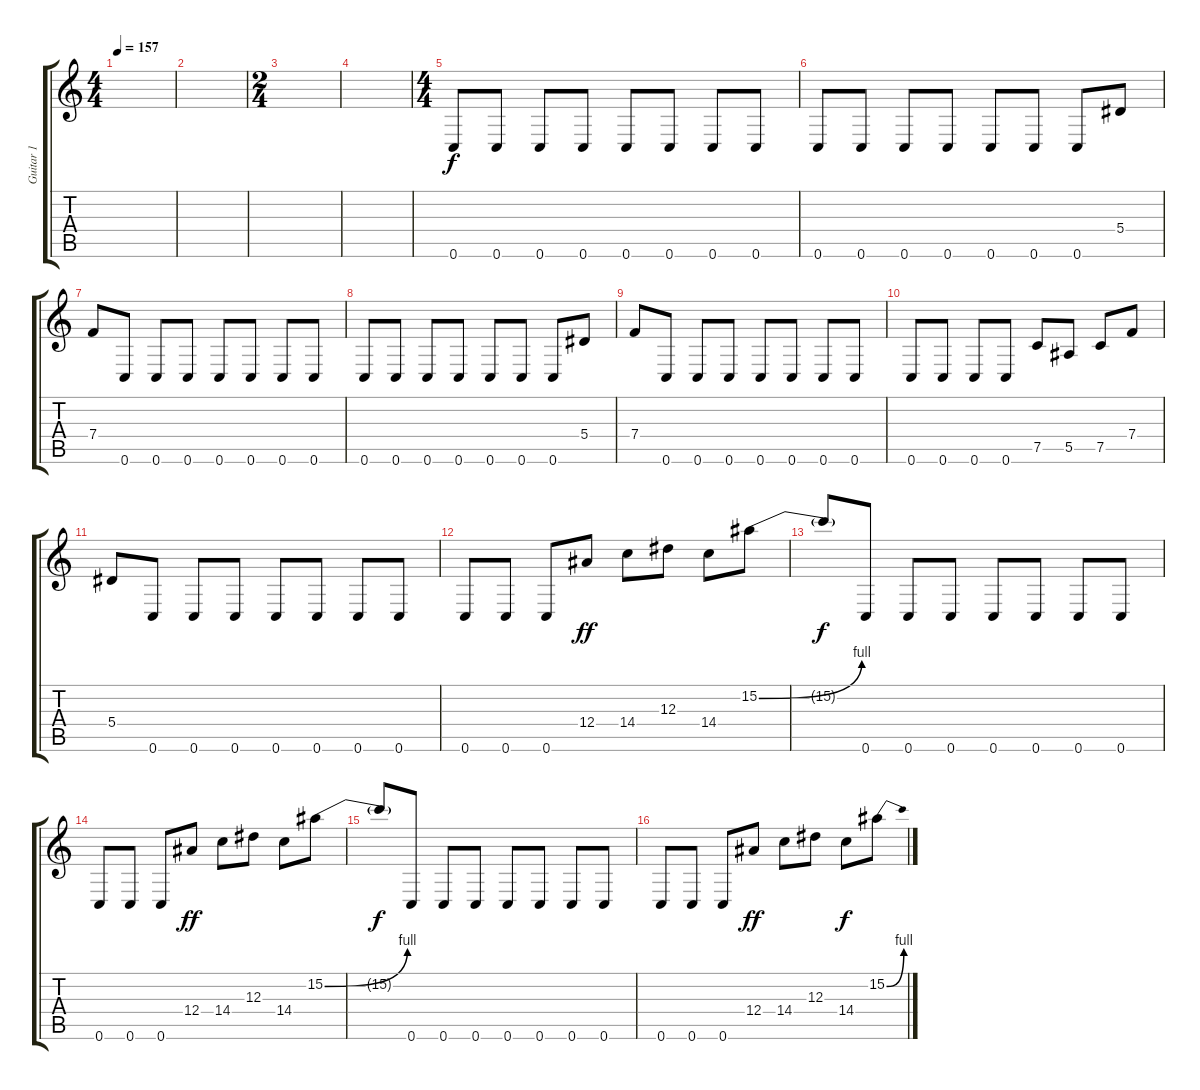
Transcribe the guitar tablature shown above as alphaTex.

\track ("Guitar 1" "Guitar 1") {instrument overdrivenguitar}
\staff {score tabs}
\tuning (C4 G3 Eb3 Bb2 F2 C2) {hide}
\ts (4 4)
\tempo 157
\clef g2
\ks c
|
|
\ts (2 4)
|
|
\ts (4 4)
0.6.8{dy f} 0.6.8 0.6.8 0.6.8 0.6.8 0.6.8 0.6.8 0.6.8 |
0.6.8 0.6.8 0.6.8 0.6.8 0.6.8 0.6.8 0.6.8 5.4.8 |
7.4.8 0.6.8 0.6.8 0.6.8 0.6.8 0.6.8 0.6.8 0.6.8 |
0.6.8 0.6.8 0.6.8 0.6.8 0.6.8 0.6.8 0.6.8 5.4.8 |
7.4.8 0.6.8 0.6.8 0.6.8 0.6.8 0.6.8 0.6.8 0.6.8 |
0.6.8 0.6.8 0.6.8 0.6.8 7.5.8 5.5.8 7.5.8 7.4.8 |
5.4.8 0.6.8 0.6.8 0.6.8 0.6.8 0.6.8 0.6.8 0.6.8 |
0.6.8 0.6.8 0.6.8 12.4.8{dy ff} 14.4.8 12.3.8 14.4.8 15.2{be (bend 0 0 60 4)}.8 |
15.2{t}.8{dy f} 0.6.8 0.6.8 0.6.8 0.6.8 0.6.8 0.6.8 0.6.8 |
0.6.8 0.6.8 0.6.8 12.4.8{dy ff} 14.4.8 12.3.8 14.4.8 15.2{be (bend 0 0 60 4)}.8 |
15.2{t}.8{dy f} 0.6.8 0.6.8 0.6.8 0.6.8 0.6.8 0.6.8 0.6.8 |
0.6.8 0.6.8 0.6.8 12.4.8{dy ff} 14.4.8 12.3.8 14.4.8{dy f} 15.2{be (bend 0 0 60 4)}.8
